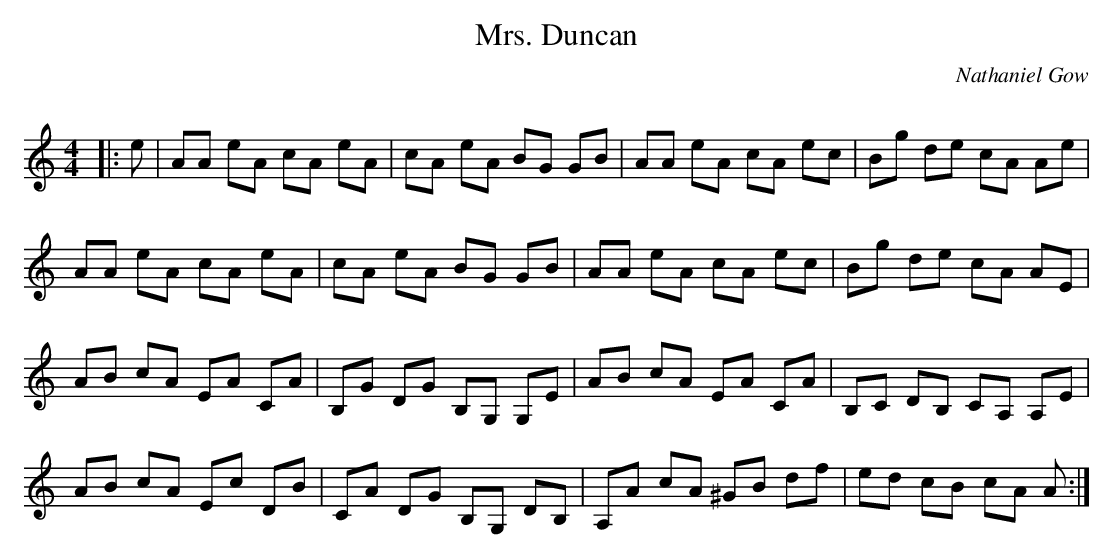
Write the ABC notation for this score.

X:1
T: Mrs. Duncan
C:Nathaniel Gow
Q: 232
K:Am
M:4/4
L:1/8
|:e|AA eA cA eA|cA eA BG GB|AA eA cA ec|Bg de cA Ae|
AA eA cA eA|cA eA BG GB|AA eA cA ec|Bg de cA AE|
AB cA EA CA|B,G DG B,G, G,E|AB cA EA CA|B,C DB, CA, A,E|
AB cA Ec DB|CA DG B,G, DB,|A,A cA ^GB df|ed cB cA A:|
